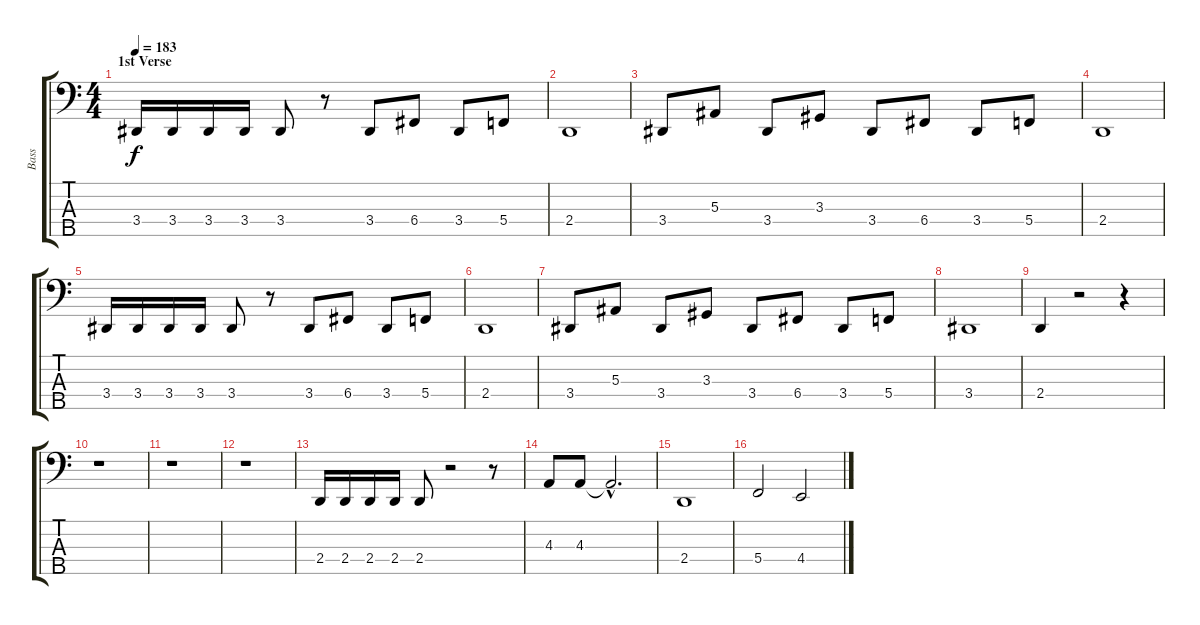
\track ("Bass" "Bass") {instrument electricbassfinger}
\staff {score tabs}
\tuning (Eb2 Bb1 F1 C1 G0) {hide}
\ts (4 4)
\section ("" "1st Verse")
\tempo 183
\clef f4
\ks c
3.4.16{dy f} 3.4.16 3.4.16 3.4.16 3.4.8 r.8 3.4.8 6.4.8 3.4.8 5.4.8 |
2.4.1 |
3.4.8 5.3.8 3.4.8 3.3.8 3.4.8 6.4.8 3.4.8 5.4.8 |
2.4.1 |
3.4.16 3.4.16 3.4.16 3.4.16 3.4.8 r.8 3.4.8 6.4.8 3.4.8 5.4.8 |
2.4.1 |
3.4.8 5.3.8 3.4.8 3.3.8 3.4.8 6.4.8 3.4.8 5.4.8 |
3.4.1 |
2.4.4 r.2 r.4 |
r.1 |
r.1 |
r.1 |
2.4.16 2.4.16 2.4.16 2.4.16 2.4.8 r.2 r.8 |
4.3.8 4.3.8 4.3{hac t}.2{d} |
2.4.1 |
5.4.2 4.4.2
